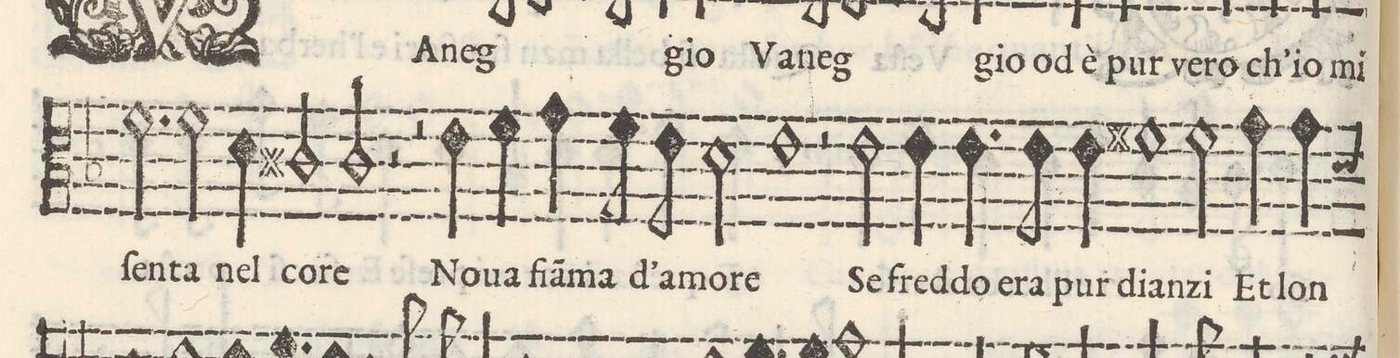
**kern	**text
*I"ALTO	*
*clefC3	*
*k[b-]	*
*met(C)	*
*M2/1	*
2.f\	ſen-
2f\	-ta
=5-	=5-
4d\	nel
2c#X/	co-
2c#/	-re
2r	.
=6-	=6-
2r	.
4e\	No-
4f\	-ua
4g\	fiã-
8f\	-ma
8e\	d'a-
2d\	-mo-
=7-	=7-
1e	-re
2r	.
2e\	Se
=8-	=8-
4e\	fred-
4.e\	-do e-
8e\	-ra
4e\	pur
1f#X	dian-
=9-	=9-
2f#yX\	-zi
4g\	Et
4g\	lon
*custos:d	*
*-	*-
